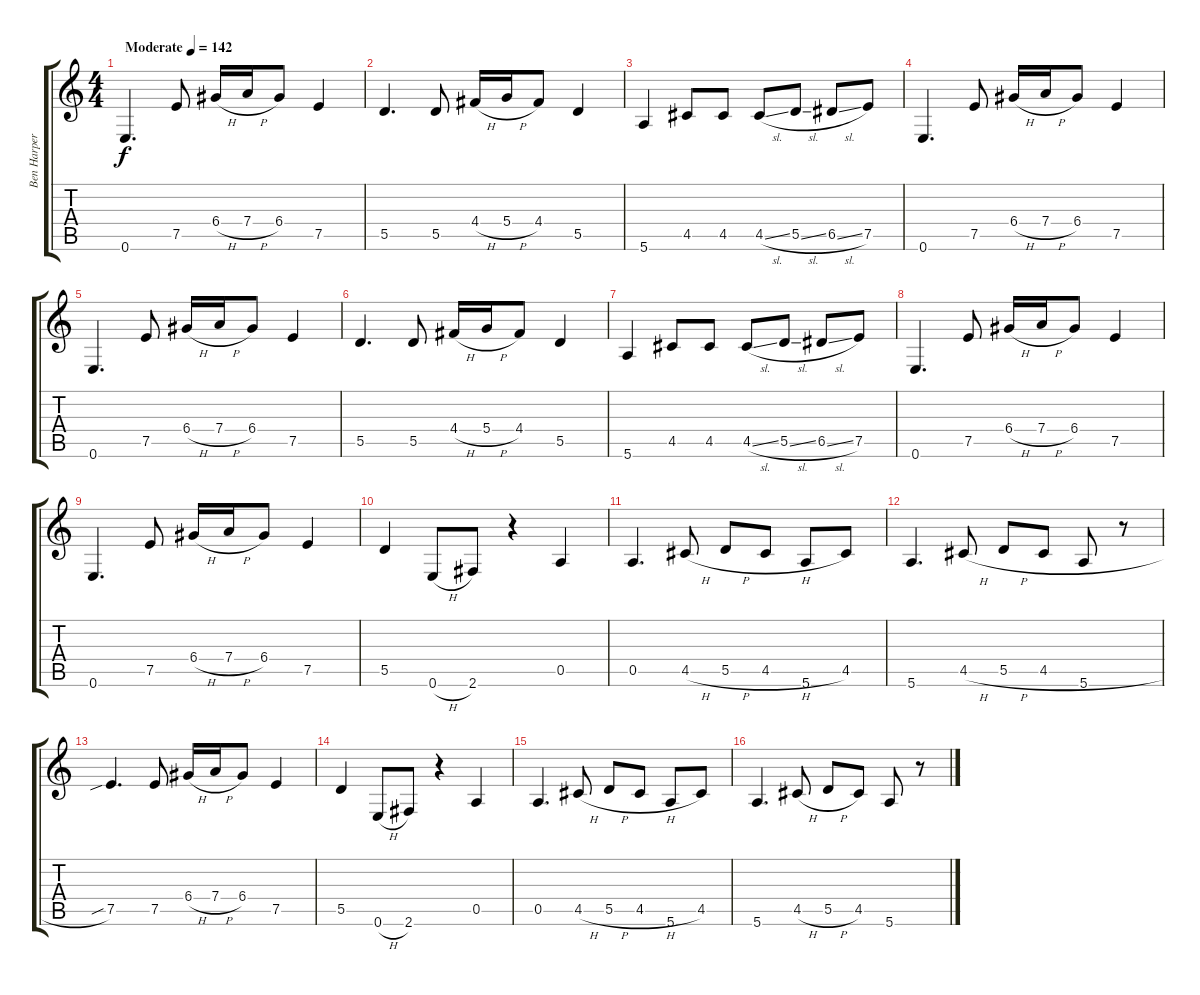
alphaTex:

\track ("Ben Harper" "Ben Harper") {instrument acousticguitarsteel}
\staff {score tabs}
\tuning (E4 B3 G3 D3 A2 E2) {hide}
\ts (4 4)
\tempo (142 "Moderate")
\clef g2
\ks c
0.6.4{d dy f instrument acousticguitarsteel} 7.5.8 6.4{h}.16 7.4{h}.16 6.4.8 7.5.4 |
5.5.4{d} 5.5.8 4.4{h}.16 5.4{h}.16 4.4.8 5.5.4 |
5.6.4 4.5.8 4.5.8 4.5{sl}.8 5.5{sl}.8 6.5{sl}.8 7.5.8 |
0.6.4{d} 7.5.8 6.4{h}.16 7.4{h}.16 6.4.8 7.5.4 |
0.6.4{d} 7.5.8 6.4{h}.16 7.4{h}.16 6.4.8 7.5.4 |
5.5.4{d} 5.5.8 4.4{h}.16 5.4{h}.16 4.4.8 5.5.4 |
5.6.4 4.5.8 4.5.8 4.5{sl}.8 5.5{sl}.8 6.5{sl}.8 7.5.8 |
0.6.4{d} 7.5.8 6.4{h}.16 7.4{h}.16 6.4.8 7.5.4 |
0.6.4{d} 7.5.8 6.4{h}.16 7.4{h}.16 6.4.8 7.5.4 |
5.5.4 0.6{h}.8 2.6.8 r.4 0.5.4 |
0.5.4{d} 4.5{h}.8 5.5{h}.8 4.5{h}.8 5.6.8 4.5.8 |
5.6.4{d} 4.5{h}.8 5.5{h}.8 4.5{h}.8 5.6.8 r.8 |
7.5{sib}.4{d} 7.5.8 6.4{h}.16 7.4{h}.16 6.4.8 7.5.4 |
5.5.4 0.6{h}.8 2.6.8 r.4 0.5.4 |
0.5.4{d} 4.5{h}.8 5.5{h}.8 4.5{h}.8 5.6.8 4.5.8 |
5.6.4{d} 4.5{h}.8 5.5{h}.8 4.5{h}.8 5.6.8 r.8
